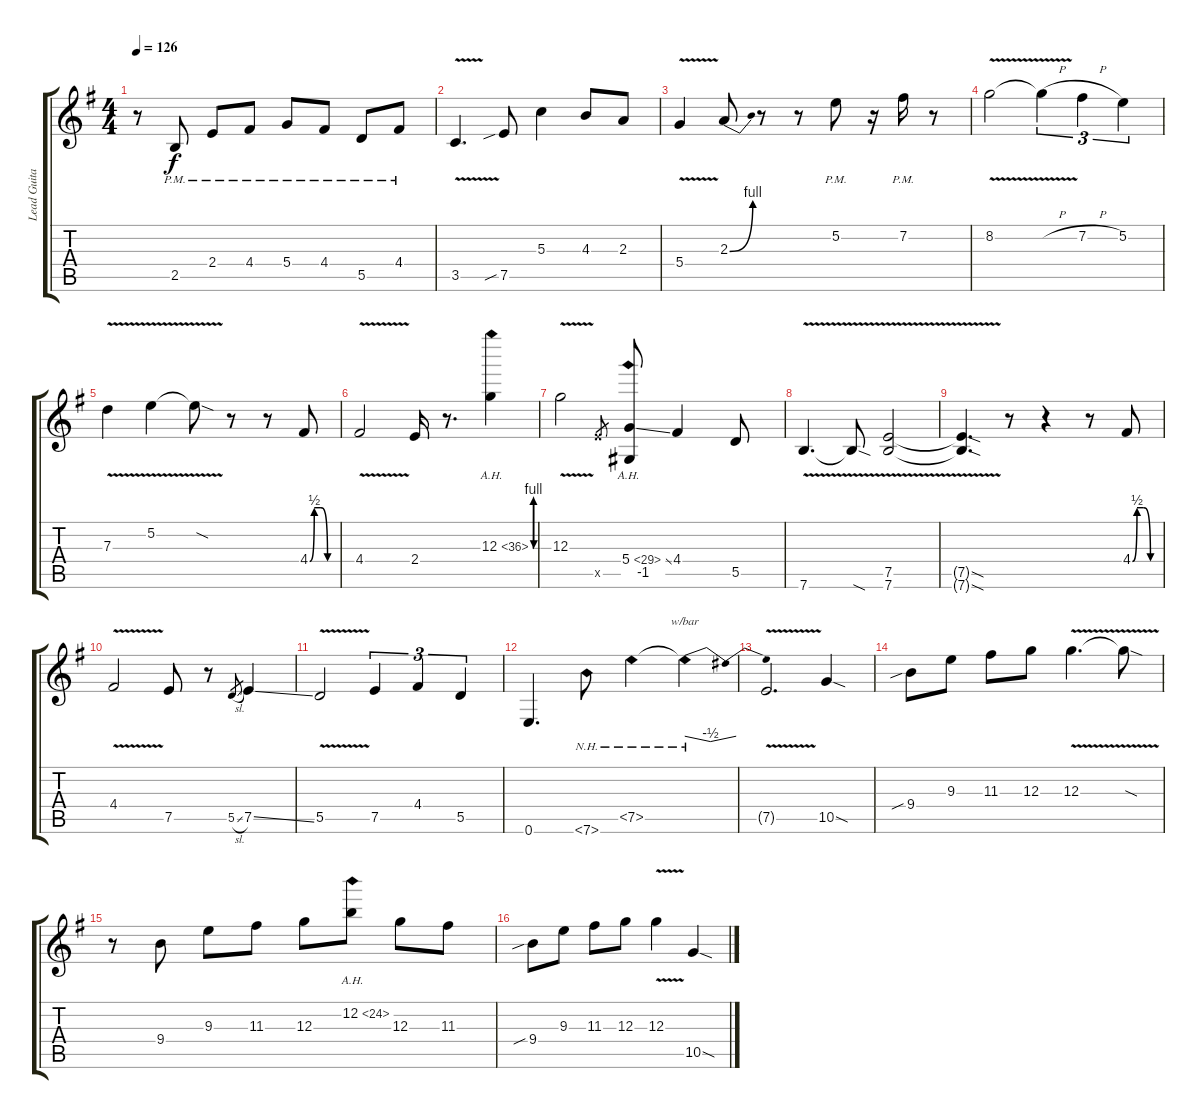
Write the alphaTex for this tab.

\track ("Lead Guitar 1" "Lead Guita") {instrument distortionguitar}
\staff {score tabs}
\tuning (E4 B3 G3 D3 A2 E2) {hide}
\ts (4 4)
\tempo 126
\clef g2
\ks g
r.8{dy f} 2.5{pm}.8 2.4{pm}.8 4.4{pm}.8 5.4{pm}.8 4.4{pm}.8 5.5{pm}.8 4.4{pm}.8 |
3.5{v}.4{d} 7.5{sib}.8 5.3.4 4.3.8 2.3.8 |
5.4{v}.4 2.3{be (bend 0 0 60 4)}.8 r.8 r.8 5.2{pm}.8 r.16 7.2{pm}.16 r.8 |
8.2{v}.2 8.2{h t}.4{tu (3 2)} 7.2{h}.4{tu (3 2)} 5.2.4{tu (3 2)} |
7.3{v}.4 5.2{v}.4 5.2{sod t}.8 r.8 r.8 4.4{be (custom 0 0 10 2 25 2 40 0 60 0)}.8 |
4.4{v}.2 2.4.16 r.8{d} 12.3{be (custom 0 0 10 4 25 4 40 0 60 0) ah 24}.4 |
12.3{v}.2 7.5{x}.8{gr} (5.4{ah 24 ss} -1.5).8 4.4.4 5.5.8 |
7.6{v}.4{d} 7.6{sod t}.8 (7.5{v} 7.6{v}).2 |
(7.5{sod t} 7.6{sod t}).4{d} r.8 r.4 r.8 4.4{be (custom 0 0 10 2 25 2 40 0 60 0)}.8 |
4.4{v}.2 7.5.8 r.8 5.5{sl}.8{gr} 7.5{ss}.4 |
5.5{v}.2 7.5.4{tu (3 2)} 4.4.4{tu (3 2)} 5.5.4{tu (3 2)} |
0.6.4{d} 7.6{nh}.8 7.5{nh}.4 7.5{nh t}.4{tbe (dip default 0 0 30 -2 60 0)} |
7.5{v t}.2{d} 10.5{sod}.4 |
9.4{sib}.8 9.3.8 11.3.8 12.3.8 12.3{v}.4{d} 12.3{sod t}.8 |
r.8 9.4.8 9.3.8 11.3.8 12.3.8 12.2{ah 12}.8 12.3.8 11.3.8 |
9.4{sib}.8 9.3.8 11.3.8 12.3.8 12.3{v}.4 10.5{sod}.4
